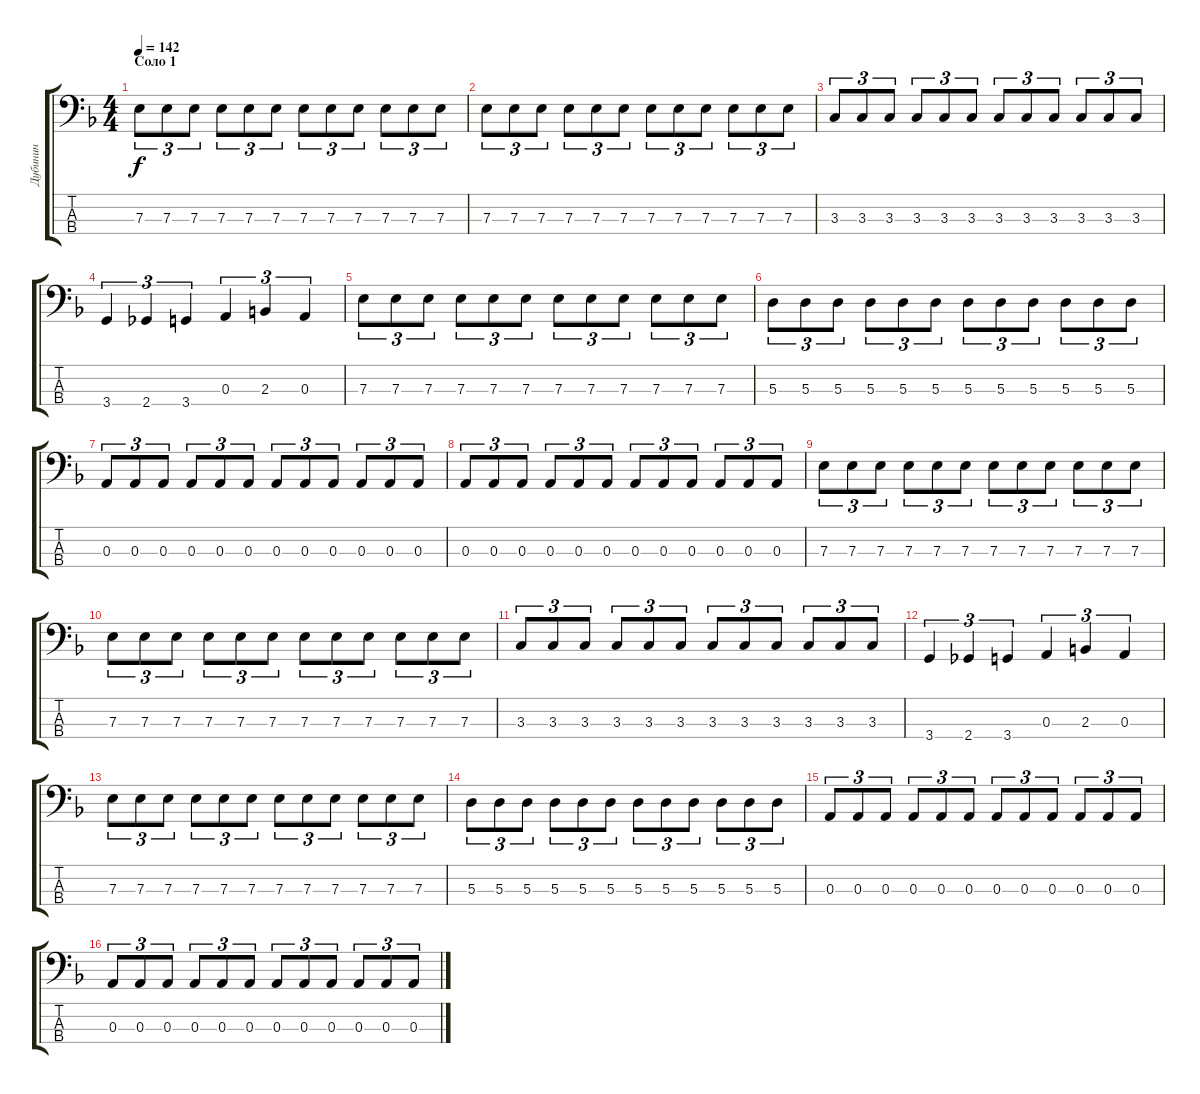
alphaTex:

\track ("Дубинин" "Дубинин") {instrument electricbassfinger}
\staff {score tabs}
\tuning (G2 D2 A1 E1) {hide}
\ts (4 4)
\section ("" "Соло 1")
\tempo 142
\clef f4
\ks dminor
7.3.8{tu (3 2) dy f} 7.3.8{tu (3 2)} 7.3.8{tu (3 2)} 7.3.8{tu (3 2)} 7.3.8{tu (3 2)} 7.3.8{tu (3 2)} 7.3.8{tu (3 2)} 7.3.8{tu (3 2)} 7.3.8{tu (3 2)} 7.3.8{tu (3 2)} 7.3.8{tu (3 2)} 7.3.8{tu (3 2)} |
7.3.8{tu (3 2)} 7.3.8{tu (3 2)} 7.3.8{tu (3 2)} 7.3.8{tu (3 2)} 7.3.8{tu (3 2)} 7.3.8{tu (3 2)} 7.3.8{tu (3 2)} 7.3.8{tu (3 2)} 7.3.8{tu (3 2)} 7.3.8{tu (3 2)} 7.3.8{tu (3 2)} 7.3.8{tu (3 2)} |
3.3.8{tu (3 2)} 3.3.8{tu (3 2)} 3.3.8{tu (3 2)} 3.3.8{tu (3 2)} 3.3.8{tu (3 2)} 3.3.8{tu (3 2)} 3.3.8{tu (3 2)} 3.3.8{tu (3 2)} 3.3.8{tu (3 2)} 3.3.8{tu (3 2)} 3.3.8{tu (3 2)} 3.3.8{tu (3 2)} |
3.4.4{tu (3 2)} 2.4.4{tu (3 2)} 3.4.4{tu (3 2)} 0.3.4{tu (3 2)} 2.3.4{tu (3 2)} 0.3.4{tu (3 2)} |
7.3.8{tu (3 2)} 7.3.8{tu (3 2)} 7.3.8{tu (3 2)} 7.3.8{tu (3 2)} 7.3.8{tu (3 2)} 7.3.8{tu (3 2)} 7.3.8{tu (3 2)} 7.3.8{tu (3 2)} 7.3.8{tu (3 2)} 7.3.8{tu (3 2)} 7.3.8{tu (3 2)} 7.3.8{tu (3 2)} |
5.3.8{tu (3 2)} 5.3.8{tu (3 2)} 5.3.8{tu (3 2)} 5.3.8{tu (3 2)} 5.3.8{tu (3 2)} 5.3.8{tu (3 2)} 5.3.8{tu (3 2)} 5.3.8{tu (3 2)} 5.3.8{tu (3 2)} 5.3.8{tu (3 2)} 5.3.8{tu (3 2)} 5.3.8{tu (3 2)} |
0.3.8{tu (3 2)} 0.3.8{tu (3 2)} 0.3.8{tu (3 2)} 0.3.8{tu (3 2)} 0.3.8{tu (3 2)} 0.3.8{tu (3 2)} 0.3.8{tu (3 2)} 0.3.8{tu (3 2)} 0.3.8{tu (3 2)} 0.3.8{tu (3 2)} 0.3.8{tu (3 2)} 0.3.8{tu (3 2)} |
0.3.8{tu (3 2)} 0.3.8{tu (3 2)} 0.3.8{tu (3 2)} 0.3.8{tu (3 2)} 0.3.8{tu (3 2)} 0.3.8{tu (3 2)} 0.3.8{tu (3 2)} 0.3.8{tu (3 2)} 0.3.8{tu (3 2)} 0.3.8{tu (3 2)} 0.3.8{tu (3 2)} 0.3.8{tu (3 2)} |
7.3.8{tu (3 2)} 7.3.8{tu (3 2)} 7.3.8{tu (3 2)} 7.3.8{tu (3 2)} 7.3.8{tu (3 2)} 7.3.8{tu (3 2)} 7.3.8{tu (3 2)} 7.3.8{tu (3 2)} 7.3.8{tu (3 2)} 7.3.8{tu (3 2)} 7.3.8{tu (3 2)} 7.3.8{tu (3 2)} |
7.3.8{tu (3 2)} 7.3.8{tu (3 2)} 7.3.8{tu (3 2)} 7.3.8{tu (3 2)} 7.3.8{tu (3 2)} 7.3.8{tu (3 2)} 7.3.8{tu (3 2)} 7.3.8{tu (3 2)} 7.3.8{tu (3 2)} 7.3.8{tu (3 2)} 7.3.8{tu (3 2)} 7.3.8{tu (3 2)} |
3.3.8{tu (3 2)} 3.3.8{tu (3 2)} 3.3.8{tu (3 2)} 3.3.8{tu (3 2)} 3.3.8{tu (3 2)} 3.3.8{tu (3 2)} 3.3.8{tu (3 2)} 3.3.8{tu (3 2)} 3.3.8{tu (3 2)} 3.3.8{tu (3 2)} 3.3.8{tu (3 2)} 3.3.8{tu (3 2)} |
3.4.4{tu (3 2)} 2.4.4{tu (3 2)} 3.4.4{tu (3 2)} 0.3.4{tu (3 2)} 2.3.4{tu (3 2)} 0.3.4{tu (3 2)} |
7.3.8{tu (3 2)} 7.3.8{tu (3 2)} 7.3.8{tu (3 2)} 7.3.8{tu (3 2)} 7.3.8{tu (3 2)} 7.3.8{tu (3 2)} 7.3.8{tu (3 2)} 7.3.8{tu (3 2)} 7.3.8{tu (3 2)} 7.3.8{tu (3 2)} 7.3.8{tu (3 2)} 7.3.8{tu (3 2)} |
5.3.8{tu (3 2)} 5.3.8{tu (3 2)} 5.3.8{tu (3 2)} 5.3.8{tu (3 2)} 5.3.8{tu (3 2)} 5.3.8{tu (3 2)} 5.3.8{tu (3 2)} 5.3.8{tu (3 2)} 5.3.8{tu (3 2)} 5.3.8{tu (3 2)} 5.3.8{tu (3 2)} 5.3.8{tu (3 2)} |
0.3.8{tu (3 2)} 0.3.8{tu (3 2)} 0.3.8{tu (3 2)} 0.3.8{tu (3 2)} 0.3.8{tu (3 2)} 0.3.8{tu (3 2)} 0.3.8{tu (3 2)} 0.3.8{tu (3 2)} 0.3.8{tu (3 2)} 0.3.8{tu (3 2)} 0.3.8{tu (3 2)} 0.3.8{tu (3 2)} |
0.3.8{tu (3 2)} 0.3.8{tu (3 2)} 0.3.8{tu (3 2)} 0.3.8{tu (3 2)} 0.3.8{tu (3 2)} 0.3.8{tu (3 2)} 0.3.8{tu (3 2)} 0.3.8{tu (3 2)} 0.3.8{tu (3 2)} 0.3.8{tu (3 2)} 0.3.8{tu (3 2)} 0.3.8{tu (3 2)}
